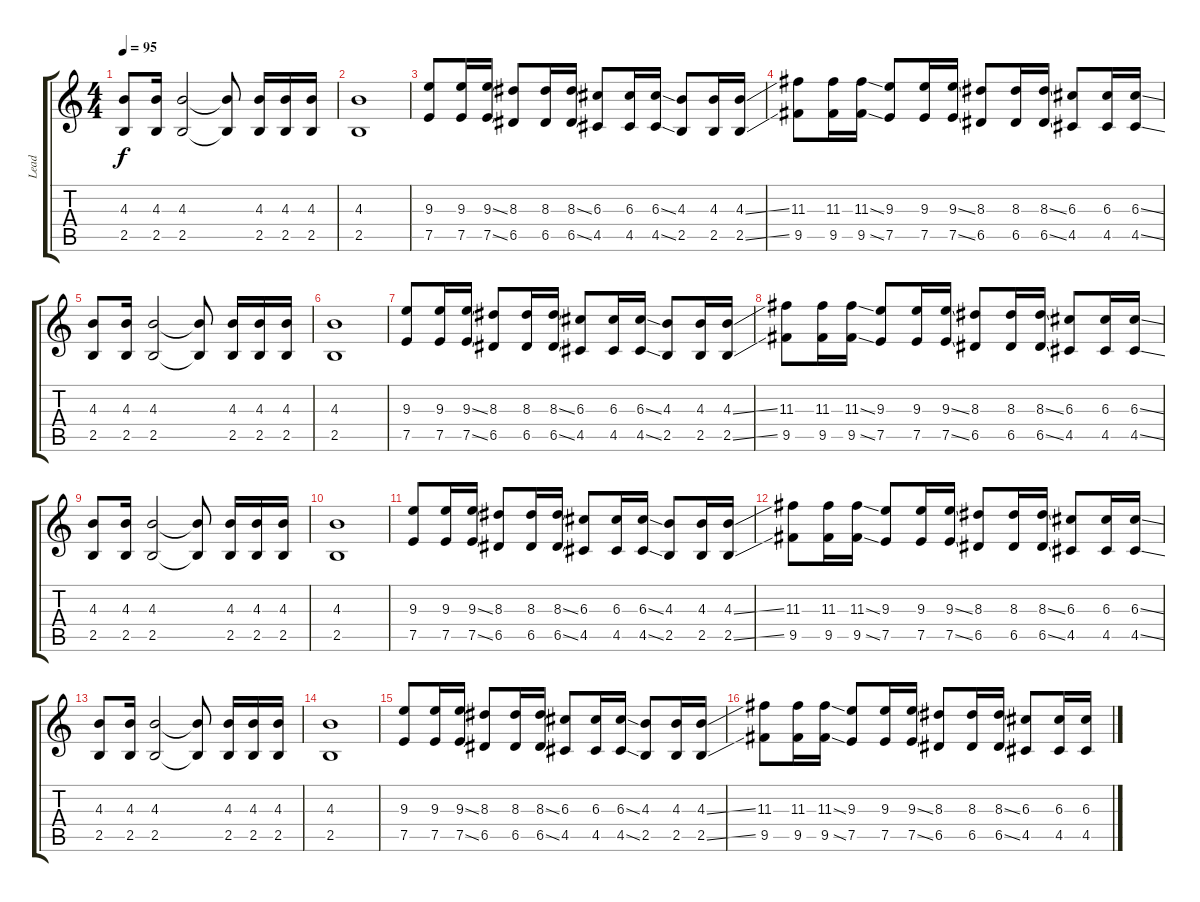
\track ("Lead" "Lead") {instrument overdrivenguitar}
\staff {score tabs}
\tuning (E4 B3 G3 D3 A2 E2) {hide}
\ts (4 4)
\tempo 95
\clef g2
\ks c
(4.3 2.5).8{dy f} (4.3 2.5).16 (4.3 2.5).2 (4.3{t} 2.5{t}).8 (4.3 2.5).16 (4.3 2.5).16 (4.3 2.5).16 |
(4.3 2.5).1 |
(9.3 7.5).8 (9.3 7.5).16 (9.3{ss} 7.5{ss}).16 (8.3 6.5).8 (8.3 6.5).16 (8.3{ss} 6.5{ss}).16 (6.3 4.5).8 (6.3 4.5).16 (6.3{ss} 4.5{ss}).16 (4.3 2.5).8 (4.3 2.5).16 (4.3{ss} 2.5{ss}).16 |
(11.3 9.5).8 (11.3 9.5).16 (11.3{ss} 9.5{ss}).16 (9.3 7.5).8 (9.3 7.5).16 (9.3{ss} 7.5{ss}).16 (8.3 6.5).8 (8.3 6.5).16 (8.3{ss} 6.5{ss}).16 (6.3 4.5).8 (6.3 4.5).16 (6.3{ss} 4.5{ss}).16 |
(4.3 2.5).8 (4.3 2.5).16 (4.3 2.5).2 (4.3{t} 2.5{t}).8 (4.3 2.5).16 (4.3 2.5).16 (4.3 2.5).16 |
(4.3 2.5).1 |
(9.3 7.5).8 (9.3 7.5).16 (9.3{ss} 7.5{ss}).16 (8.3 6.5).8 (8.3 6.5).16 (8.3{ss} 6.5{ss}).16 (6.3 4.5).8 (6.3 4.5).16 (6.3{ss} 4.5{ss}).16 (4.3 2.5).8 (4.3 2.5).16 (4.3{ss} 2.5{ss}).16 |
(11.3 9.5).8 (11.3 9.5).16 (11.3{ss} 9.5{ss}).16 (9.3 7.5).8 (9.3 7.5).16 (9.3{ss} 7.5{ss}).16 (8.3 6.5).8 (8.3 6.5).16 (8.3{ss} 6.5{ss}).16 (6.3 4.5).8 (6.3 4.5).16 (6.3{ss} 4.5{ss}).16 |
(4.3 2.5).8 (4.3 2.5).16 (4.3 2.5).2 (4.3{t} 2.5{t}).8 (4.3 2.5).16 (4.3 2.5).16 (4.3 2.5).16 |
(4.3 2.5).1 |
(9.3 7.5).8 (9.3 7.5).16 (9.3{ss} 7.5{ss}).16 (8.3 6.5).8 (8.3 6.5).16 (8.3{ss} 6.5{ss}).16 (6.3 4.5).8 (6.3 4.5).16 (6.3{ss} 4.5{ss}).16 (4.3 2.5).8 (4.3 2.5).16 (4.3{ss} 2.5{ss}).16 |
(11.3 9.5).8 (11.3 9.5).16 (11.3{ss} 9.5{ss}).16 (9.3 7.5).8 (9.3 7.5).16 (9.3{ss} 7.5{ss}).16 (8.3 6.5).8 (8.3 6.5).16 (8.3{ss} 6.5{ss}).16 (6.3 4.5).8 (6.3 4.5).16 (6.3{ss} 4.5{ss}).16 |
(4.3 2.5).8 (4.3 2.5).16 (4.3 2.5).2 (4.3{t} 2.5{t}).8 (4.3 2.5).16 (4.3 2.5).16 (4.3 2.5).16 |
(4.3 2.5).1 |
(9.3 7.5).8 (9.3 7.5).16 (9.3{ss} 7.5{ss}).16 (8.3 6.5).8 (8.3 6.5).16 (8.3{ss} 6.5{ss}).16 (6.3 4.5).8 (6.3 4.5).16 (6.3{ss} 4.5{ss}).16 (4.3 2.5).8 (4.3 2.5).16 (4.3{ss} 2.5{ss}).16 |
(11.3 9.5).8 (11.3 9.5).16 (11.3{ss} 9.5{ss}).16 (9.3 7.5).8 (9.3 7.5).16 (9.3{ss} 7.5{ss}).16 (8.3 6.5).8 (8.3 6.5).16 (8.3{ss} 6.5{ss}).16 (6.3 4.5).8 (6.3 4.5).16 (6.3{ss} 4.5{ss}).16
